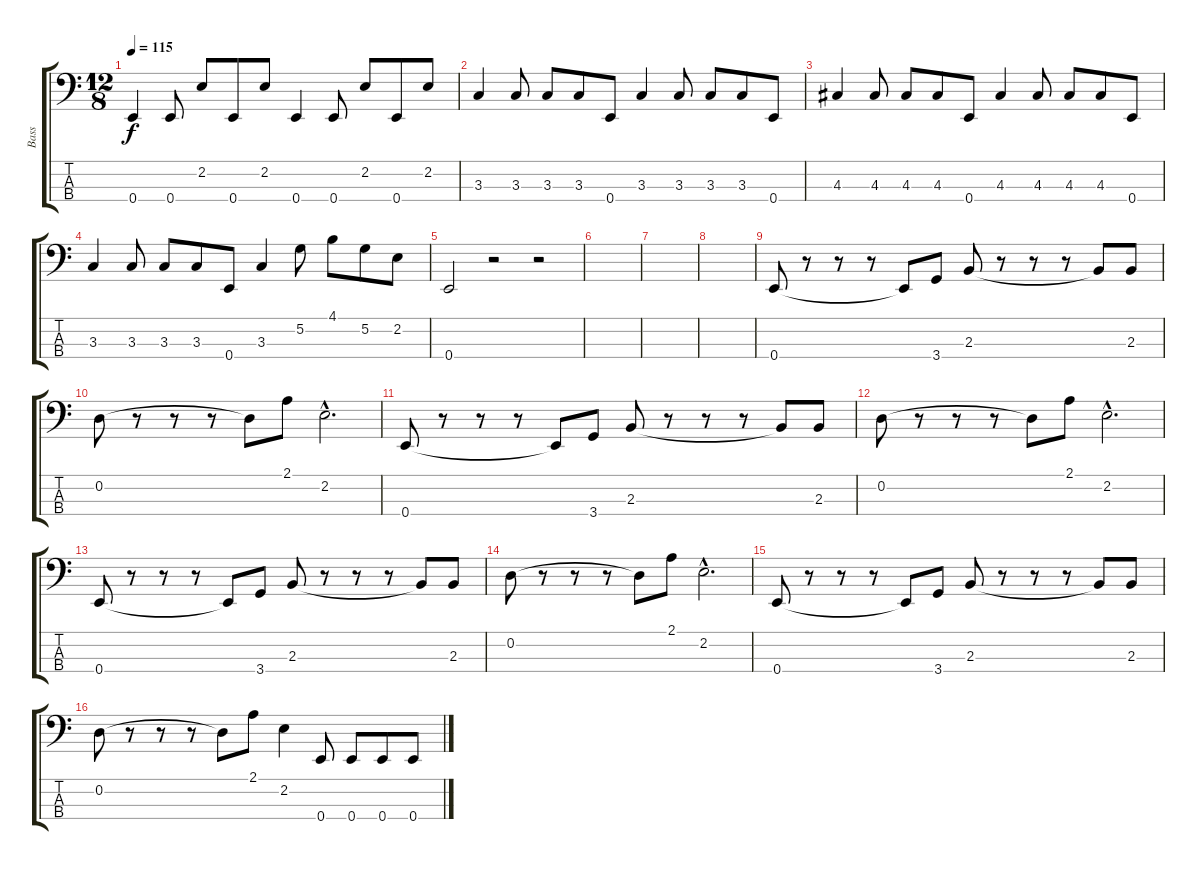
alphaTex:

\track ("Bass" "Bass") {instrument electricbassfinger}
\staff {score tabs}
\tuning (G2 D2 A1 E1) {hide}
\ts (12 8)
\tempo 115
\clef f4
\ks c
0.4.4{dy f} 0.4.8 2.2.8 0.4.8 2.2.8 0.4.4 0.4.8 2.2.8 0.4.8 2.2.8 |
3.3.4 3.3.8 3.3.8 3.3.8 0.4.8 3.3.4 3.3.8 3.3.8 3.3.8 0.4.8 |
4.3.4 4.3.8 4.3.8 4.3.8 0.4.8 4.3.4 4.3.8 4.3.8 4.3.8 0.4.8 |
3.3.4 3.3.8 3.3.8 3.3.8 0.4.8 3.3.4 5.2.8 4.1.8 5.2.8 2.2.8 |
0.4.2 r.2 r.2 |
|
|
|
0.4.8 r.8 r.8 r.8 0.4{t}.8 3.4.8 2.3.8 r.8 r.8 r.8 2.3{t}.8 2.3.8 |
0.2.8 r.8 r.8 r.8 0.2{t}.8 2.1.8 2.2{hac}.2{d} |
0.4.8 r.8 r.8 r.8 0.4{t}.8 3.4.8 2.3.8 r.8 r.8 r.8 2.3{t}.8 2.3.8 |
0.2.8 r.8 r.8 r.8 0.2{t}.8 2.1.8 2.2{hac}.2{d} |
0.4.8 r.8 r.8 r.8 0.4{t}.8 3.4.8 2.3.8 r.8 r.8 r.8 2.3{t}.8 2.3.8 |
0.2.8 r.8 r.8 r.8 0.2{t}.8 2.1.8 2.2{hac}.2{d} |
0.4.8 r.8 r.8 r.8 0.4{t}.8 3.4.8 2.3.8 r.8 r.8 r.8 2.3{t}.8 2.3.8 |
0.2.8 r.8 r.8 r.8 0.2{t}.8 2.1.8 2.2.4 0.4.8 0.4.8 0.4.8 0.4.8
